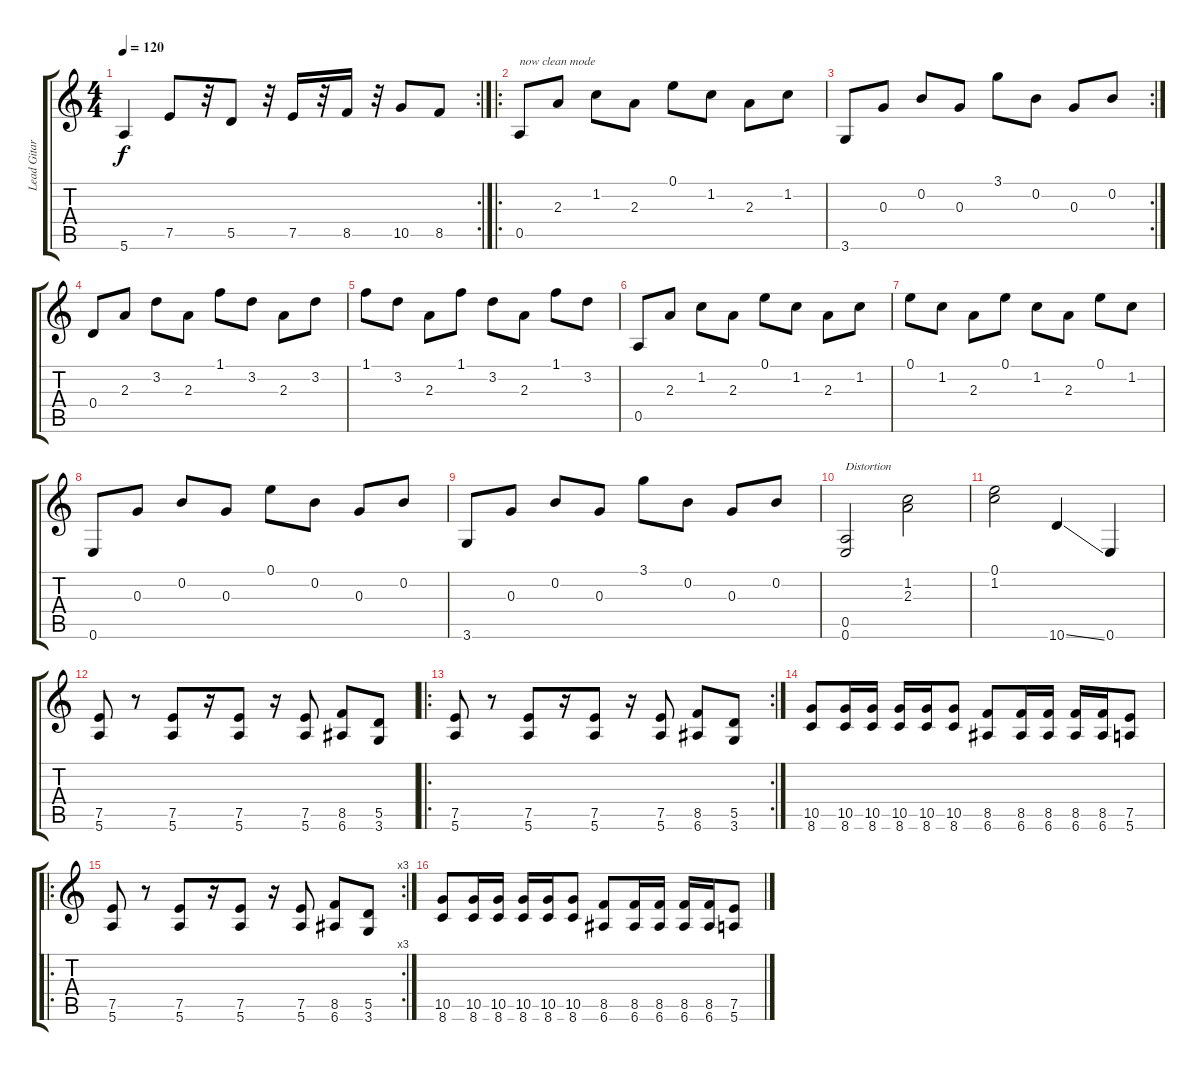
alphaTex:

\track ("Lead Gitar" "Lead Gitar") {instrument distortionguitar}
\staff {score tabs}
\tuning (E4 B3 G3 D3 A2 E2) {hide}
\rc 2
\ts (4 4)
\tempo 120
\clef g2
\ks c
5.6.4{dy f} 7.5.8 r.32 5.5.8 r.32 7.5.16 r.32 8.5.16 r.32 10.5.8 8.5.8 |
\ro
0.5.8{txt "now clean mode" instrument electricguitarclean} 2.3.8 1.2.8 2.3.8 0.1.8 1.2.8 2.3.8 1.2.8 |
\rc 2
3.6.8 0.3.8 0.2.8 0.3.8 3.1.8 0.2.8 0.3.8 0.2.8 |
0.4.8 2.3.8 3.2.8 2.3.8 1.1.8 3.2.8 2.3.8 3.2.8 |
1.1.8 3.2.8 2.3.8 1.1.8 3.2.8 2.3.8 1.1.8 3.2.8 |
0.5.8 2.3.8 1.2.8 2.3.8 0.1.8 1.2.8 2.3.8 1.2.8 |
0.1.8 1.2.8 2.3.8 0.1.8 1.2.8 2.3.8 0.1.8 1.2.8 |
0.6.8 0.3.8 0.2.8 0.3.8 0.1.8 0.2.8 0.3.8 0.2.8 |
3.6.8 0.3.8 0.2.8 0.3.8 3.1.8 0.2.8 0.3.8 0.2.8 |
(0.5 0.6).2{txt "Distortion" instrument distortionguitar} (1.2 2.3).2 |
(0.1 1.2).2 10.6{ss}.4 0.6.4 |
(7.5 5.6).8 r.8 (7.5 5.6).8 r.16 (7.5 5.6).8 r.16 (7.5 5.6).8 (8.5 6.6).8 (5.5 3.6).8 |
\ro
\rc 2
(7.5 5.6).8 r.8 (7.5 5.6).8 r.16 (7.5 5.6).8 r.16 (7.5 5.6).8 (8.5 6.6).8 (5.5 3.6).8 |
(10.5 8.6).8 (10.5 8.6).16 (10.5 8.6).16 (10.5 8.6).16 (10.5 8.6).16 (10.5 8.6).8 (8.5 6.6).8 (8.5 6.6).16 (8.5 6.6).16 (8.5 6.6).16 (8.5 6.6).16 (7.5 5.6).8 |
\ro
\rc 3
(7.5 5.6).8 r.8 (7.5 5.6).8 r.16 (7.5 5.6).8 r.16 (7.5 5.6).8 (8.5 6.6).8 (5.5 3.6).8 |
(10.5 8.6).8 (10.5 8.6).16 (10.5 8.6).16 (10.5 8.6).16 (10.5 8.6).16 (10.5 8.6).8 (8.5 6.6).8 (8.5 6.6).16 (8.5 6.6).16 (8.5 6.6).16 (8.5 6.6).16 (7.5 5.6).8
